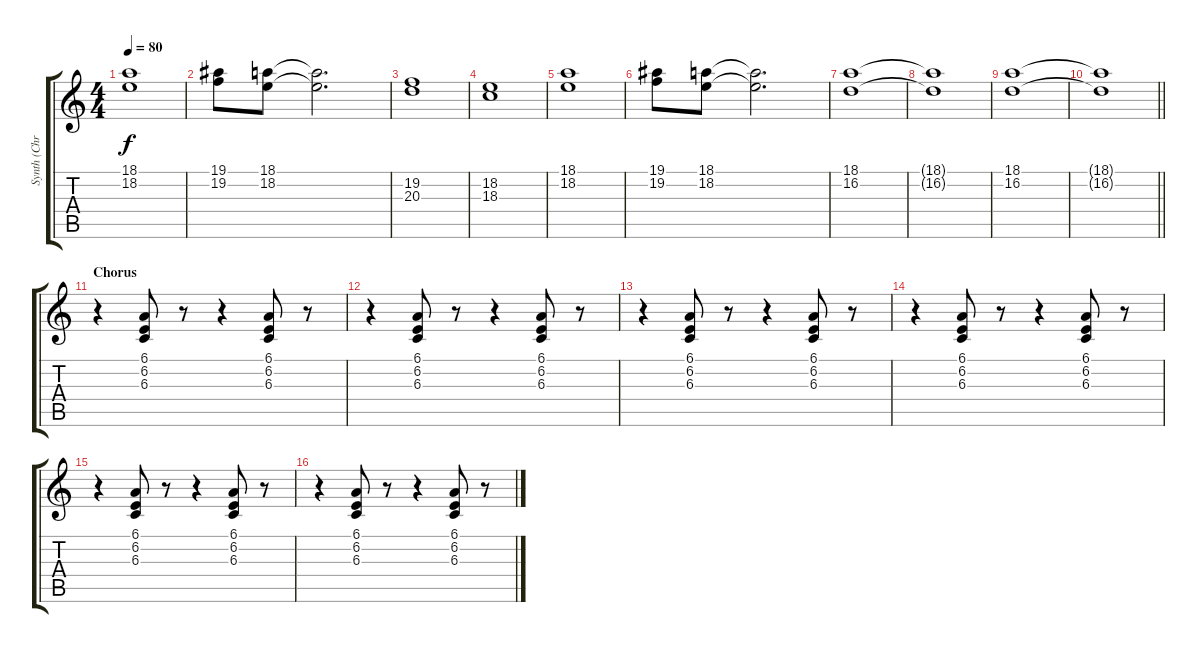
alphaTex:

\track ("Synth (Chris \"Mother Goose\" Pit(t)man)" "Synth (Chr") {instrument synthstrings1}
\staff {score tabs}
\tuning (Eb4 Bb3 Gb3 Db3 Ab2 Eb2) {hide}
\ts (4 4)
\tempo 80
\clef g2
\ks c
(18.1 18.2).1{dy f} |
(19.1 19.2).8 (18.1 18.2).8 (18.1{t} 18.2{t}).2{d} |
(19.2 20.3).1 |
(18.2 18.3).1 |
(18.1 18.2).1 |
(19.1 19.2).8 (18.1 18.2).8 (18.1{t} 18.2{t}).2{d} |
(18.1 16.2).1 |
(18.1{t} 16.2{t}).1 |
(18.1 16.2).1 |
\barLineRight lightlight
(18.1{t} 16.2{t}).1 |
\section ("" "Chorus")
r.4 (6.1 6.2 6.3).8 r.8 r.4 (6.1 6.2 6.3).8 r.8 |
r.4 (6.1 6.2 6.3).8 r.8 r.4 (6.1 6.2 6.3).8 r.8 |
r.4 (6.1 6.2 6.3).8 r.8 r.4 (6.1 6.2 6.3).8 r.8 |
r.4 (6.1 6.2 6.3).8 r.8 r.4 (6.1 6.2 6.3).8 r.8 |
r.4 (6.1 6.2 6.3).8 r.8 r.4 (6.1 6.2 6.3).8 r.8 |
r.4 (6.1 6.2 6.3).8 r.8 r.4 (6.1 6.2 6.3).8 r.8
